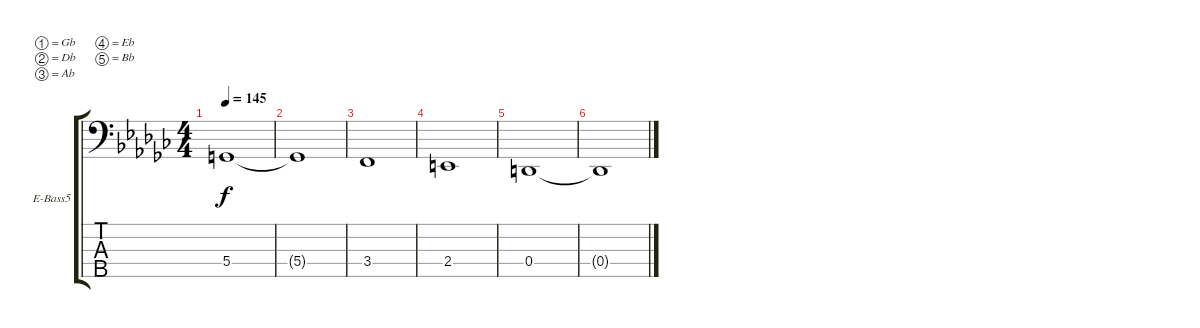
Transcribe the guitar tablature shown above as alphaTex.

\defaultSystemsLayout 4
\bracketExtendMode groupsimilarinstruments
\firstSystemTrackNameOrientation horizontal
\otherSystemsTrackNameOrientation horizontal
\track ("Electric Bass" "E-Bass5") {instrument electricbassfinger}
\staff {score tabs}
\tuning (Gb2 Db2 Ab1 Eb1 Bb0)
\displaytranspose 11
\ts (4 4)
\tempo 145
\clef f4
\ks ebminor
5.4.1{dy f} |
5.4{t}.1 |
3.4.1 |
2.4.1 |
0.4.1 |
0.4{t}.1
